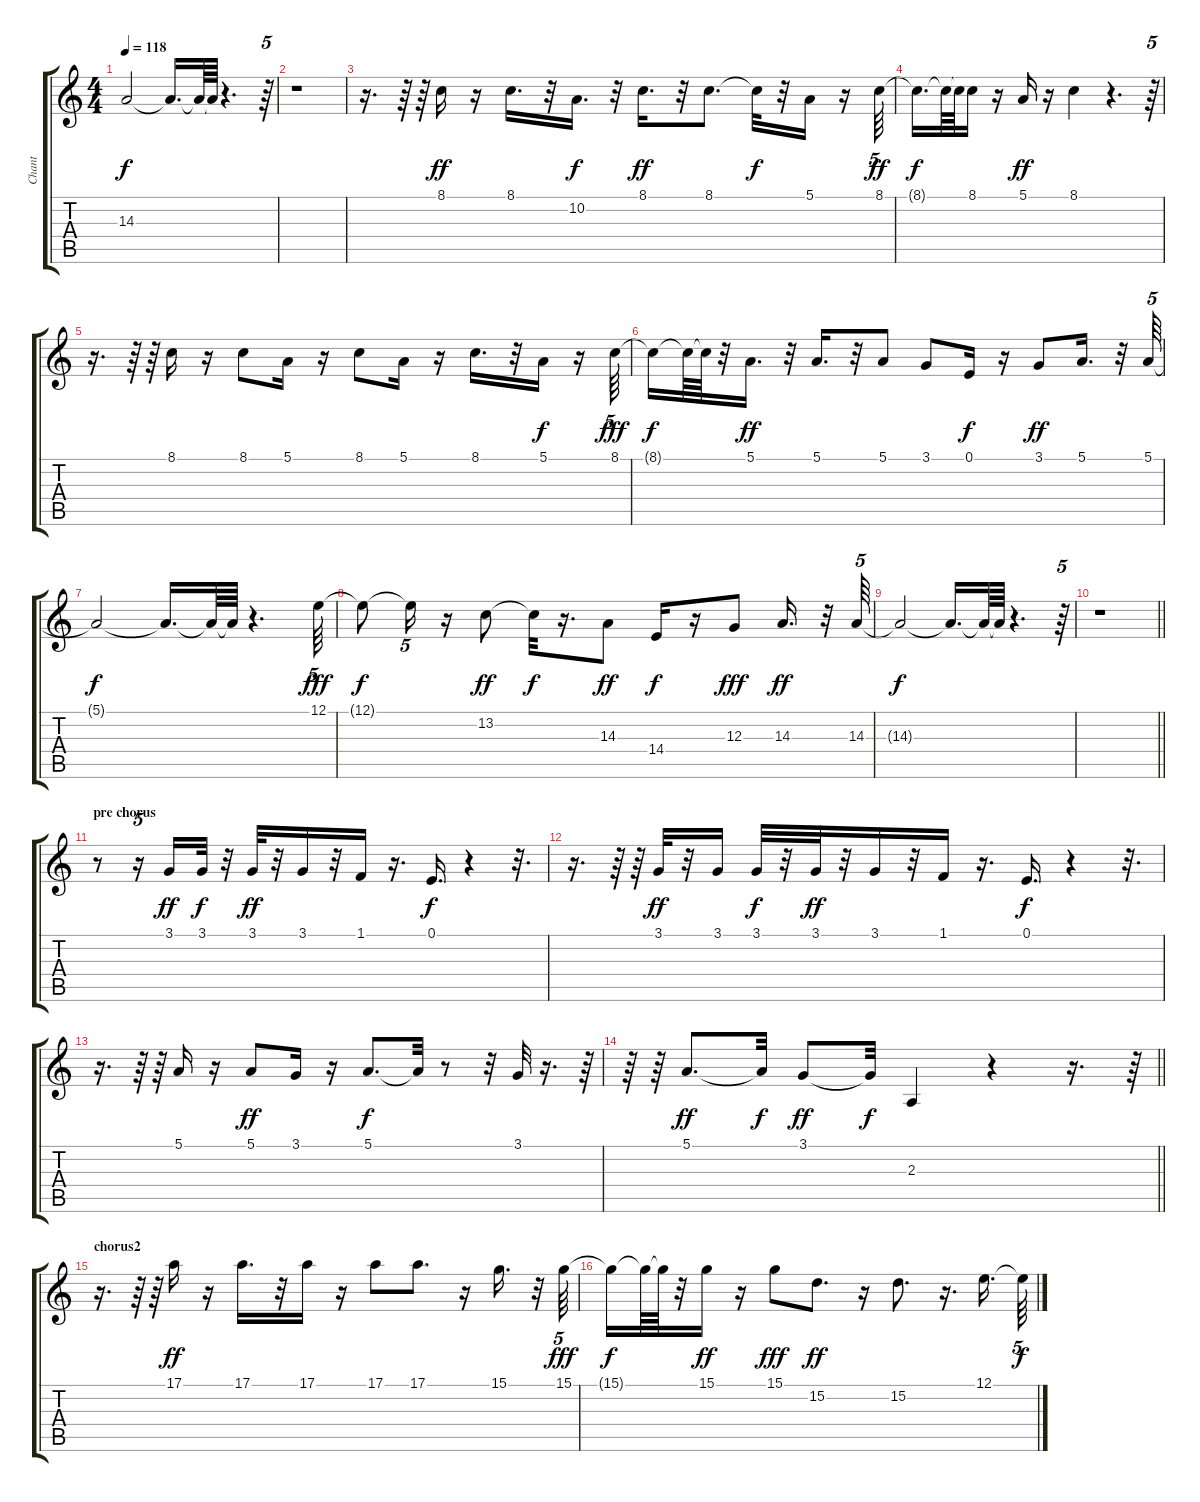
\track ("Chant" "Chant") {instrument flute}
\staff {score tabs}
\tuning (E4 B3 G3 D3 A2 E2) {hide}
\ts (4 4)
\tempo 118
\clef g2
\ks c
14.3{t}.2{dy f} 14.3{t}.16{d} 14.3{t}.64 14.3{t}.64 r.4{d} r.64{tu (5 4)} |
r.1 |
r.16{d} r.64 r.64 8.1.16{dy ff} r.16 8.1.16{d} r.32 10.2.16{d dy f} r.32 8.1.16{d dy ff} r.32 8.1.8{d} 8.1{t}.32{dy f} r.32 5.1.16 r.16 8.1.64{tu (5 4) dy ff} |
8.1{t}.16{d dy f} 8.1{t}.64 8.1{t}.64 8.1.16 r.16 5.1.16{dy ff} r.16 8.1.4 r.4{d} r.64{tu (5 4)} |
r.16{d} r.64 r.64 8.1.16 r.16 8.1.8 5.1.16 r.16 8.1.8 5.1.16 r.16 8.1.16{d} r.32 5.1.16{dy f} r.16 8.1.64{tu (5 4) dy fff} |
8.1{t}.16{dy f} 8.1{t}.64 8.1{t}.64 r.32 5.1.16{d dy ff} r.32 5.1.16{d} r.32 5.1.8 3.1.8 0.1.16{dy f} r.16 3.1.8{dy ff} 5.1.16{d} r.32 5.1.64{tu (5 4)} |
5.1{t}.2{dy f} 5.1{t}.16{d} 5.1{t}.64 5.1{t}.64 r.4{d} 12.1.64{tu (5 4) dy fff} |
12.1{t}.8{dy f} 12.1{t}.16{tu (5 4)} r.16 13.2.8{dy ff} 13.2{t}.32{dy f} r.16{d} 14.3.8{dy ff} 14.4.16{dy f} r.16 12.3.8{dy fff} 14.3.16{d dy ff} r.32 14.3.64{tu (5 4)} |
14.3{t}.2{dy f} 14.3{t}.16{d} 14.3{t}.64 14.3{t}.64 r.4{d} r.64{tu (5 4)} |
\barLineRight lightlight
r.1 |
\section ("" "pre chorus")
r.8 r.16{tu (5 4)} 3.1.16{dy ff} 3.1.32{dy f} r.32 3.1.32{dy ff} r.32 3.1.16 r.32 1.1.16 r.16{d} 0.1.16{d dy f} r.4 r.32{d} |
r.16{d} r.64 r.64 3.1.32{dy ff} r.32 3.1.16 3.1.32{dy f} r.32 3.1.32{dy ff} r.32 3.1.16 r.32 1.1.16 r.16{d} 0.1.16{d dy f} r.4 r.32{d} |
r.16{d} r.64 r.64 5.1.16 r.16 5.1.8{dy ff} 3.1.16 r.16 5.1.8{d dy f} 5.1{t}.32 r.8 r.32 3.1.32 r.16{d} r.64{tu (5 4)} |
\barLineRight lightlight
r.64 r.64 5.1.8{d dy ff} 5.1{t}.32{dy f} 3.1.8{dy ff} 3.1{t}.32{dy f} 2.3.4 r.4 r.16{d} r.64{tu (5 4)} |
\section ("" "chorus2")
r.16{d} r.64 r.64 17.1.16{dy ff} r.16 17.1.16{d} r.32 17.1.16 r.16 17.1.8 17.1.8{d} r.16 15.1.16{d} r.32 15.1.64{tu (5 4) dy fff} |
15.1{t}.16{dy f} 15.1{t}.64 15.1{t}.64 r.32 15.1.16{dy ff} r.16 15.1.8{dy fff} 15.2.8{d dy ff} r.16 15.2.8{d} r.16{d} 12.1.16{d} 12.1{t}.64{tu (5 4) dy f}
